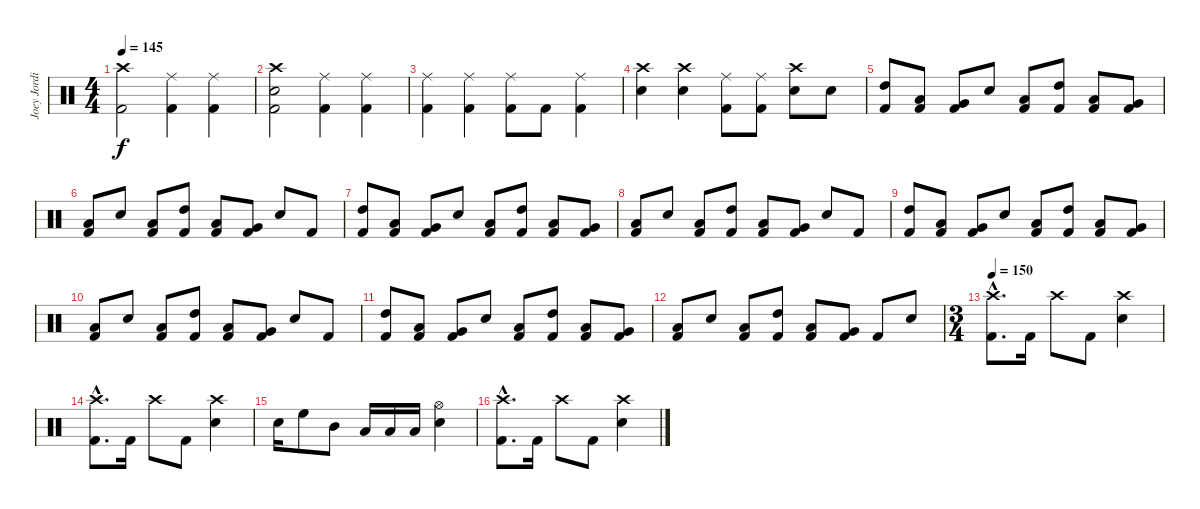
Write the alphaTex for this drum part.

\track ("Joey Jordison" "Joey Jordi") {instrument percussion}
\staff {score}
\articulation defaults
\ts (4 4)
\tempo 145
\clef neutral
\ks c
("Crash high (hit)" "Kick (hit) 2").2{dy f} ("Ride (middle)" "Kick (hit) 2").4 ("Ride (middle)" "Kick (hit) 2").4 |
("Crash high (hit)" "Electric Snare (hit)" "Kick (hit) 2").2 ("Ride (middle)" "Kick (hit) 2").4 ("Ride (middle)" "Kick (hit) 2").4 |
("Ride (middle)" "Kick (hit) 2").4 ("Ride (middle)" "Kick (hit) 2").4 ("Ride (middle)" "Kick (hit) 2").8 "Kick (hit) 2".8 ("Ride (middle)" "Kick (hit) 2").4 |
("Crash high (hit)" "Electric Snare (hit)").4 ("Crash high (hit)" "Electric Snare (hit)").4 ("Ride (middle)" "Kick (hit) 2").8 ("Ride (middle)" "Kick (hit) 2").8 ("Crash high (hit)" "Electric Snare (hit)").8 "Electric Snare (hit)".8 |
("High Tom (hit)" "Kick (hit) 2").8 ("Low Tom (hit)" "Kick (hit) 2").8 ("Very Low Tom (hit)" "Kick (hit) 2").8 "Electric Snare (hit)".8 ("Low Tom (hit)" "Kick (hit) 2").8 ("High Tom (hit)" "Kick (hit) 2").8 ("Low Tom (hit)" "Kick (hit) 2").8 ("Very Low Tom (hit)" "Kick (hit) 2").8 |
("Low Tom (hit)" "Kick (hit) 2").8 "Electric Snare (hit)".8 ("Low Tom (hit)" "Kick (hit) 2").8 ("High Tom (hit)" "Kick (hit) 2").8 ("Low Tom (hit)" "Kick (hit) 2").8 ("Very Low Tom (hit)" "Kick (hit) 2").8 "Electric Snare (hit)".8 "Kick (hit) 2".8 |
("High Tom (hit)" "Kick (hit) 2").8 ("Low Tom (hit)" "Kick (hit) 2").8 ("Very Low Tom (hit)" "Kick (hit) 2").8 "Electric Snare (hit)".8 ("Low Tom (hit)" "Kick (hit) 2").8 ("High Tom (hit)" "Kick (hit) 2").8 ("Low Tom (hit)" "Kick (hit) 2").8 ("Very Low Tom (hit)" "Kick (hit) 2").8 |
("Low Tom (hit)" "Kick (hit) 2").8 "Electric Snare (hit)".8 ("Low Tom (hit)" "Kick (hit) 2").8 ("High Tom (hit)" "Kick (hit) 2").8 ("Low Tom (hit)" "Kick (hit) 2").8 ("Very Low Tom (hit)" "Kick (hit) 2").8 "Electric Snare (hit)".8 "Kick (hit) 2".8 |
("High Tom (hit)" "Kick (hit) 2").8 ("Low Tom (hit)" "Kick (hit) 2").8 ("Very Low Tom (hit)" "Kick (hit) 2").8 "Electric Snare (hit)".8 ("Low Tom (hit)" "Kick (hit) 2").8 ("High Tom (hit)" "Kick (hit) 2").8 ("Low Tom (hit)" "Kick (hit) 2").8 ("Very Low Tom (hit)" "Kick (hit) 2").8 |
("Low Tom (hit)" "Kick (hit) 2").8 "Electric Snare (hit)".8 ("Low Tom (hit)" "Kick (hit) 2").8 ("High Tom (hit)" "Kick (hit) 2").8 ("Low Tom (hit)" "Kick (hit) 2").8 ("Very Low Tom (hit)" "Kick (hit) 2").8 "Electric Snare (hit)".8 "Kick (hit) 2".8 |
("High Tom (hit)" "Kick (hit) 2").8 ("Low Tom (hit)" "Kick (hit) 2").8 ("Very Low Tom (hit)" "Kick (hit) 2").8 "Electric Snare (hit)".8 ("Low Tom (hit)" "Kick (hit) 2").8 ("High Tom (hit)" "Kick (hit) 2").8 ("Low Tom (hit)" "Kick (hit) 2").8 ("Very Low Tom (hit)" "Kick (hit) 2").8 |
("Low Tom (hit)" "Kick (hit) 2").8 "Electric Snare (hit)".8 ("Low Tom (hit)" "Kick (hit) 2").8 ("High Tom (hit)" "Kick (hit) 2").8 ("Low Tom (hit)" "Kick (hit) 2").8 ("Very Low Tom (hit)" "Kick (hit) 2").8 "Kick (hit) 2".8 "Electric Snare (hit)".8 |
\ts (3 4)
\tempo 150
("Crash high (hit)"{hac} "Kick (hit) 2"{hac}).8{d} "Kick (hit) 2".16 "Crash high (hit)".8 "Kick (hit) 2".8 ("Crash high (hit)" "Electric Snare (hit)").4 |
("Crash high (hit)"{hac} "Kick (hit) 2"{hac}).8{d} "Kick (hit) 2".16 "Crash high (hit)".8 "Kick (hit) 2".8 ("Crash high (hit)" "Electric Snare (hit)").4 |
"Electric Snare (hit)".16 "High Floor Tom (hit)".8 "Mid Tom (hit)".8 "Low Tom (hit)".16 "Low Tom (hit)".16 "Low Tom (hit)".16 ("Hi-Hat (open)" "Electric Snare (hit)").4 |
("Crash high (hit)"{hac} "Kick (hit) 2"{hac}).8{d} "Kick (hit) 2".16 "Crash high (hit)".8 "Kick (hit) 2".8 ("Crash high (hit)" "Electric Snare (hit)").4
